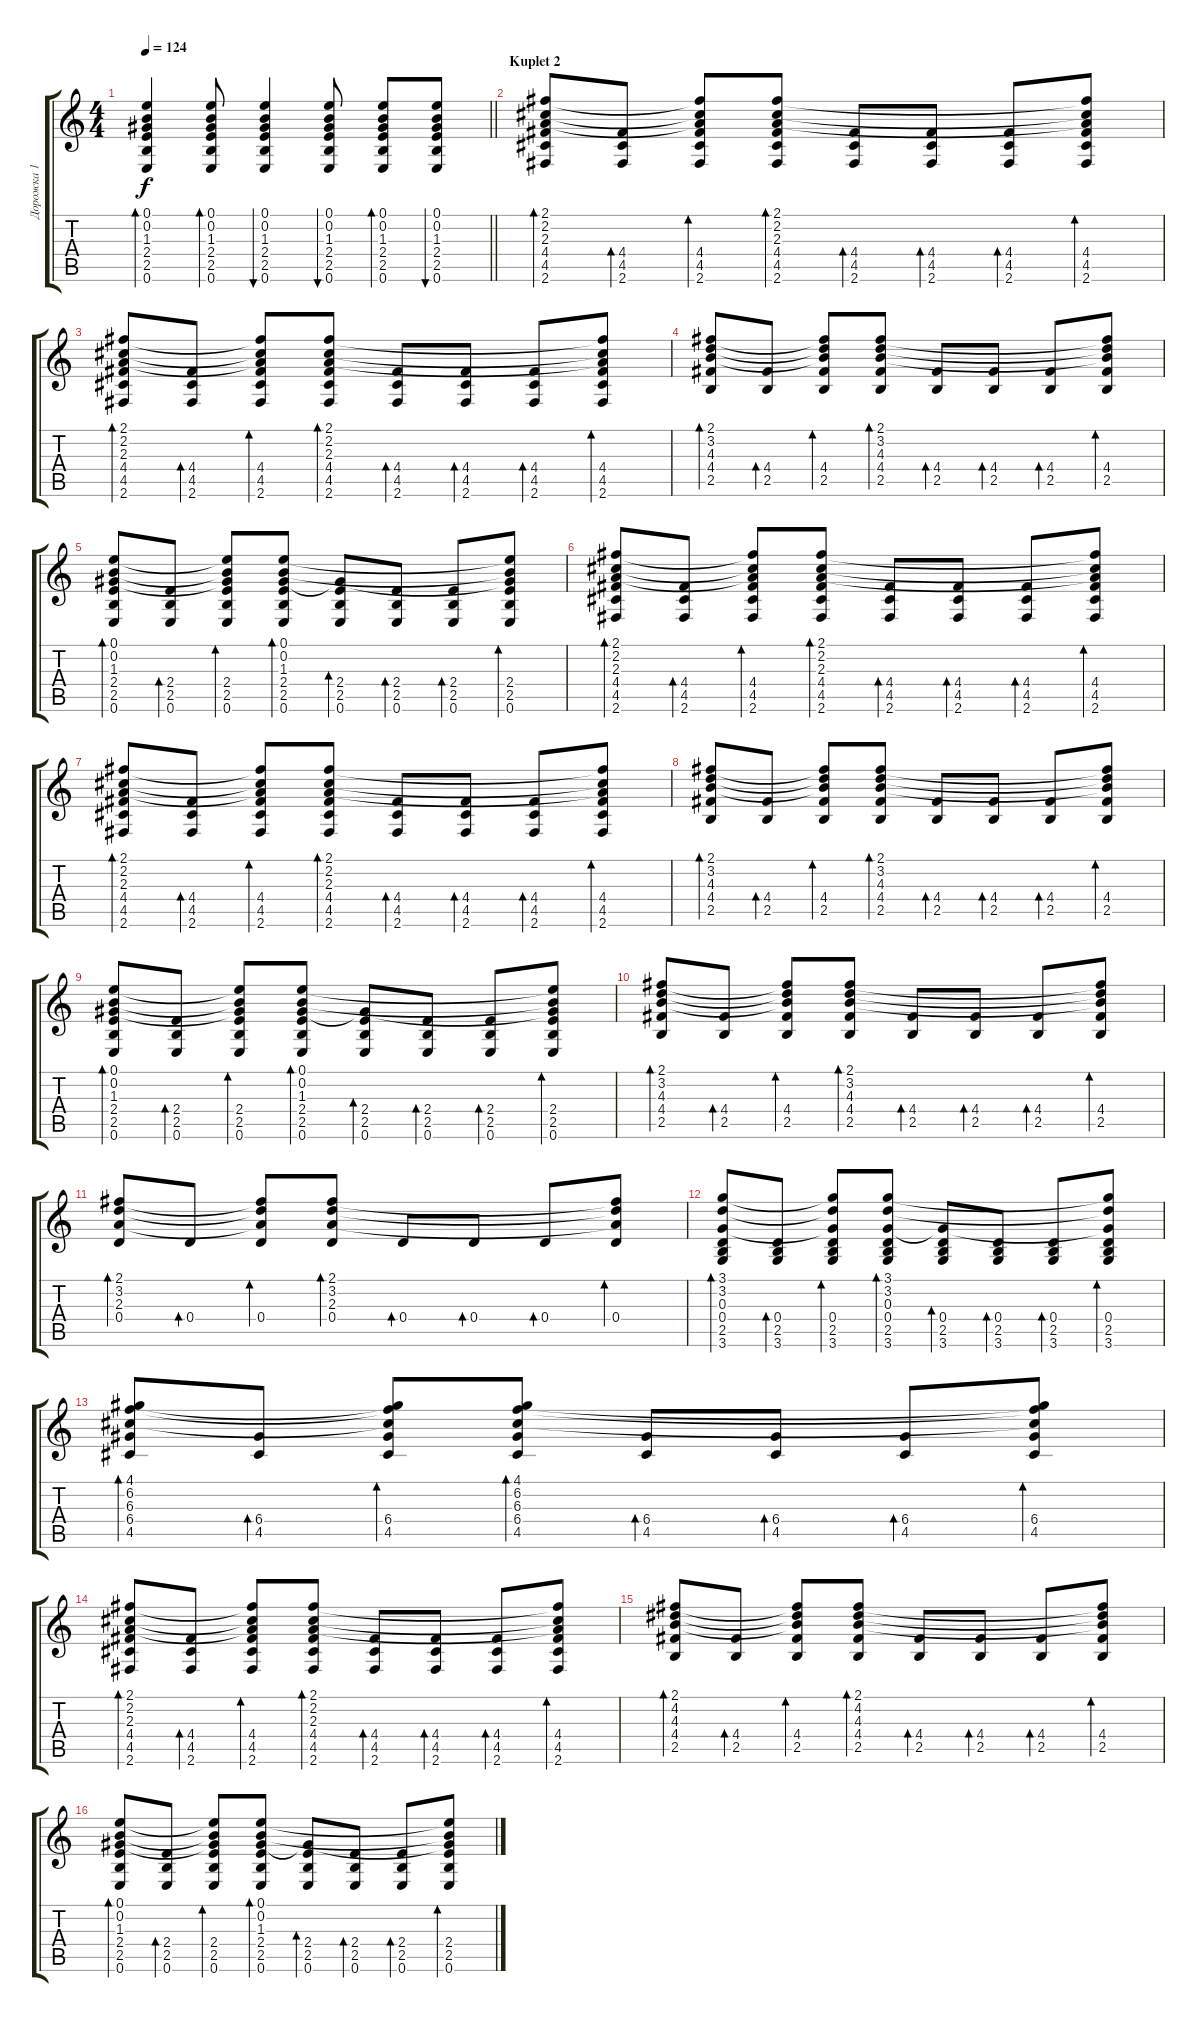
\track ("Дорожка 1" "Дорожка 1") {instrument acousticguitarsteel}
\staff {score tabs}
\tuning (E4 B3 G3 D3 A2 E2) {hide}
\ts (4 4)
\tempo 124
\clef g2
\barLineRight lightlight
\ks c
(0.1 0.2 1.3 2.4 2.5 0.6).4{bd 60 dy f} (0.1 0.2 1.3 2.4 2.5 0.6).8{bd 60} (0.1 0.2 1.3 2.4 2.5 0.6).4{bu 60} (0.1 0.2 1.3 2.4 2.5 0.6).8{bu 60} (0.1 0.2 1.3 2.4 2.5 0.6).8{bd 60} (0.1 0.2 1.3 2.4 2.5 0.6).8{bu 60} |
\section ("" "Kuplet 2")
(2.1 2.2 2.3 4.4 4.5 2.6).8{bd 60} (4.4 4.5 2.6).8{bd 60} (2.1{t} 2.2{t} 2.3{t} 4.4 4.5 2.6).8{bd 60} (2.1 2.2 2.3 4.4 4.5 2.6).8{bd 60} (4.4 4.5 2.6).8{bd 60} (4.4 4.5 2.6).8{bd 60} (4.4 4.5 2.6).8{bd 60} (2.1{t} 2.2{t} 2.3{t} 4.4 4.5 2.6).8{bd 60} |
(2.1 2.2 2.3 4.4 4.5 2.6).8{bd 60} (4.4 4.5 2.6).8{bd 60} (2.1{t} 2.2{t} 2.3{t} 4.4 4.5 2.6).8{bd 60} (2.1 2.2 2.3 4.4 4.5 2.6).8{bd 60} (4.4 4.5 2.6).8{bd 60} (4.4 4.5 2.6).8{bd 60} (4.4 4.5 2.6).8{bd 60} (2.1{t} 2.2{t} 2.3{t} 4.4 4.5 2.6).8{bd 60} |
(2.1 3.2 4.3 4.4 2.5).8{bd 60} (4.4 2.5).8{bd 60} (2.1{t} 3.2{t} 4.3{t} 4.4 2.5).8{bd 60} (2.1 3.2 4.3 4.4 2.5).8{bd 60} (4.4 2.5).8{bd 60} (4.4 2.5).8{bd 60} (4.4 2.5).8{bd 60} (2.1{t} 3.2{t} 4.3{t} 4.4 2.5).8{bd 60} |
(0.1 0.2 1.3 2.4 2.5 0.6).8{bd 60} (2.4 2.5 0.6).8{bd 60} (0.1{t} 0.2{t} 1.3{t} 2.4 2.5 0.6).8{bd 60} (0.1 0.2 1.3 2.4 2.5 0.6).8{bd 60} (1.3{t} 2.4 2.5 0.6).8{bd 60} (2.4 2.5 0.6).8{bd 60} (2.4 2.5 0.6).8{bd 60} (0.1{t} 0.2{t} 1.3{t} 2.4 2.5 0.6).8{bd 60} |
(2.1 2.2 2.3 4.4 4.5 2.6).8{bd 60} (4.4 4.5 2.6).8{bd 60} (2.1{t} 2.2{t} 2.3{t} 4.4 4.5 2.6).8{bd 60} (2.1 2.2 2.3 4.4 4.5 2.6).8{bd 60} (4.4 4.5 2.6).8{bd 60} (4.4 4.5 2.6).8{bd 60} (4.4 4.5 2.6).8{bd 60} (2.1{t} 2.2{t} 2.3{t} 4.4 4.5 2.6).8{bd 60} |
(2.1 2.2 2.3 4.4 4.5 2.6).8{bd 60} (4.4 4.5 2.6).8{bd 60} (2.1{t} 2.2{t} 2.3{t} 4.4 4.5 2.6).8{bd 60} (2.1 2.2 2.3 4.4 4.5 2.6).8{bd 60} (4.4 4.5 2.6).8{bd 60} (4.4 4.5 2.6).8{bd 60} (4.4 4.5 2.6).8{bd 60} (2.1{t} 2.2{t} 2.3{t} 4.4 4.5 2.6).8{bd 60} |
(2.1 3.2 4.3 4.4 2.5).8{bd 60} (4.4 2.5).8{bd 60} (2.1{t} 3.2{t} 4.3{t} 4.4 2.5).8{bd 60} (2.1 3.2 4.3 4.4 2.5).8{bd 60} (4.4 2.5).8{bd 60} (4.4 2.5).8{bd 60} (4.4 2.5).8{bd 60} (2.1{t} 3.2{t} 4.3{t} 4.4 2.5).8{bd 60} |
(0.1 0.2 1.3 2.4 2.5 0.6).8{bd 60} (2.4 2.5 0.6).8{bd 60} (0.1{t} 0.2{t} 1.3{t} 2.4 2.5 0.6).8{bd 60} (0.1 0.2 1.3 2.4 2.5 0.6).8{bd 60} (1.3{t} 2.4 2.5 0.6).8{bd 60} (2.4 2.5 0.6).8{bd 60} (2.4 2.5 0.6).8{bd 60} (0.1{t} 0.2{t} 1.3{t} 2.4 2.5 0.6).8{bd 60} |
(2.1 3.2 4.3 4.4 2.5).8{bd 60} (4.4 2.5).8{bd 60} (2.1{t} 3.2{t} 4.3{t} 4.4 2.5).8{bd 60} (2.1 3.2 4.3 4.4 2.5).8{bd 60} (4.4 2.5).8{bd 60} (4.4 2.5).8{bd 60} (4.4 2.5).8{bd 60} (2.1{t} 3.2{t} 4.3{t} 4.4 2.5).8{bd 60} |
(2.1 3.2 2.3 0.4).8{bd 60} 0.4.8{bd 60} (2.1{t} 3.2{t} 2.3{t} 0.4).8{bd 60} (2.1 3.2 2.3 0.4).8{bd 60} 0.4.8{bd 60} 0.4.8{bd 60} 0.4.8{bd 60} (2.1{t} 3.2{t} 2.3{t} 0.4).8{bd 60} |
(3.1 3.2 0.3 0.4 2.5 3.6).8{bd 60} (0.4 2.5 3.6).8{bd 60} (3.1{t} 3.2{t} 0.3{t} 0.4 2.5 3.6).8{bd 60} (3.1 3.2 0.3 0.4 2.5 3.6).8{bd 60} (0.3{t} 0.4 2.5 3.6).8{bd 60} (0.4 2.5 3.6).8{bd 60} (0.4 2.5 3.6).8{bd 60} (3.1{t} 3.2{t} 0.3{t} 0.4 2.5 3.6).8{bd 60} |
(4.1 6.2 6.3 6.4 4.5).8{bd 60} (6.4 4.5).8{bd 60} (4.1{t} 6.2{t} 6.3{t} 6.4 4.5).8{bd 60} (4.1 6.2 6.3 6.4 4.5).8{bd 60} (6.4 4.5).8{bd 60} (6.4 4.5).8{bd 60} (6.4 4.5).8{bd 60} (4.1{t} 6.2{t} 6.3{t} 6.4 4.5).8{bd 60} |
(2.1 2.2 2.3 4.4 4.5 2.6).8{bd 60} (4.4 4.5 2.6).8{bd 60} (2.1{t} 2.2{t} 2.3{t} 4.4 4.5 2.6).8{bd 60} (2.1 2.2 2.3 4.4 4.5 2.6).8{bd 60} (4.4 4.5 2.6).8{bd 60} (4.4 4.5 2.6).8{bd 60} (4.4 4.5 2.6).8{bd 60} (2.1{t} 2.2{t} 2.3{t} 4.4 4.5 2.6).8{bd 60} |
(2.1 4.2 4.3 4.4 2.5).8{bd 60} (4.4 2.5).8{bd 60} (2.1{t} 4.2{t} 4.3{t} 4.4 2.5).8{bd 60} (2.1 4.2 4.3 4.4 2.5).8{bd 60} (4.4 2.5).8{bd 60} (4.4 2.5).8{bd 60} (4.4 2.5).8{bd 60} (2.1{t} 4.2{t} 4.3{t} 4.4 2.5).8{bd 60} |
(0.1 0.2 1.3 2.4 2.5 0.6).8{bd 60} (2.4 2.5 0.6).8{bd 60} (0.1{t} 0.2{t} 1.3{t} 2.4 2.5 0.6).8{bd 60} (0.1 0.2 1.3 2.4 2.5 0.6).8{bd 60} (1.3{t} 2.4 2.5 0.6).8{bd 60} (2.4 2.5 0.6).8{bd 60} (2.4 2.5 0.6).8{bd 60} (0.1{t} 0.2{t} 1.3{t} 2.4 2.5 0.6).8{bd 60}
